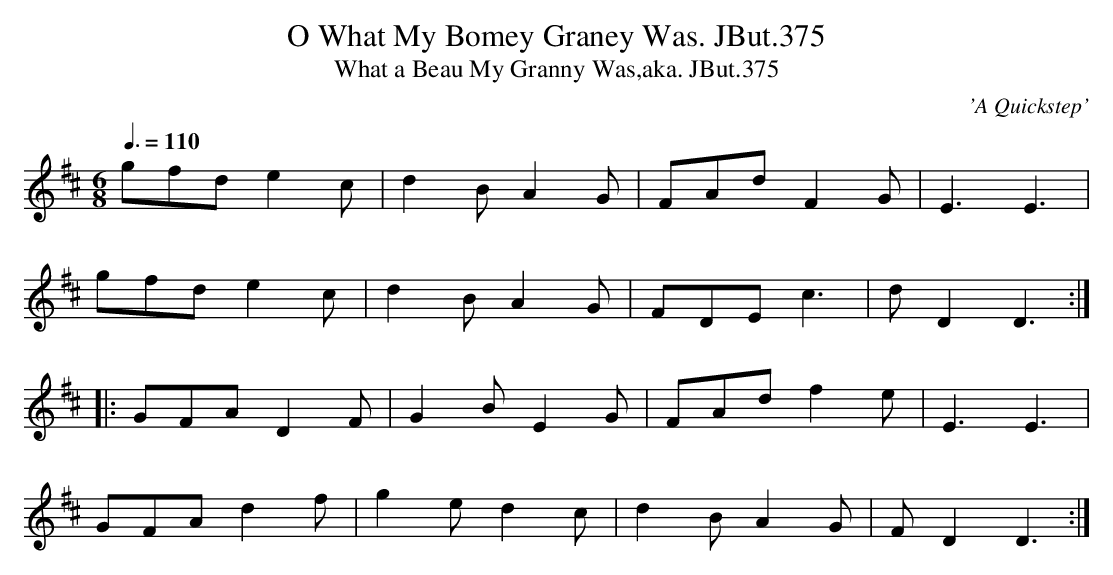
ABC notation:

X:1
T:O What My Bomey Graney Was. JBut.375
T:What a Beau My Granny Was,aka. JBut.375
C:'A Quickstep'
M:6/8
L:1/8
Q:3/8=110
K:D
gfd e2c|d2B A2G|FAd F2G|E3E3|
gfd e2c|d2B A2G|FDE c3|dD2 D3:|
|:GFA D2F|G2B E2G|FAd f2e|E3E3|
GFA d2f| g2e d2c|d2B A2G|FD2 D3:|
